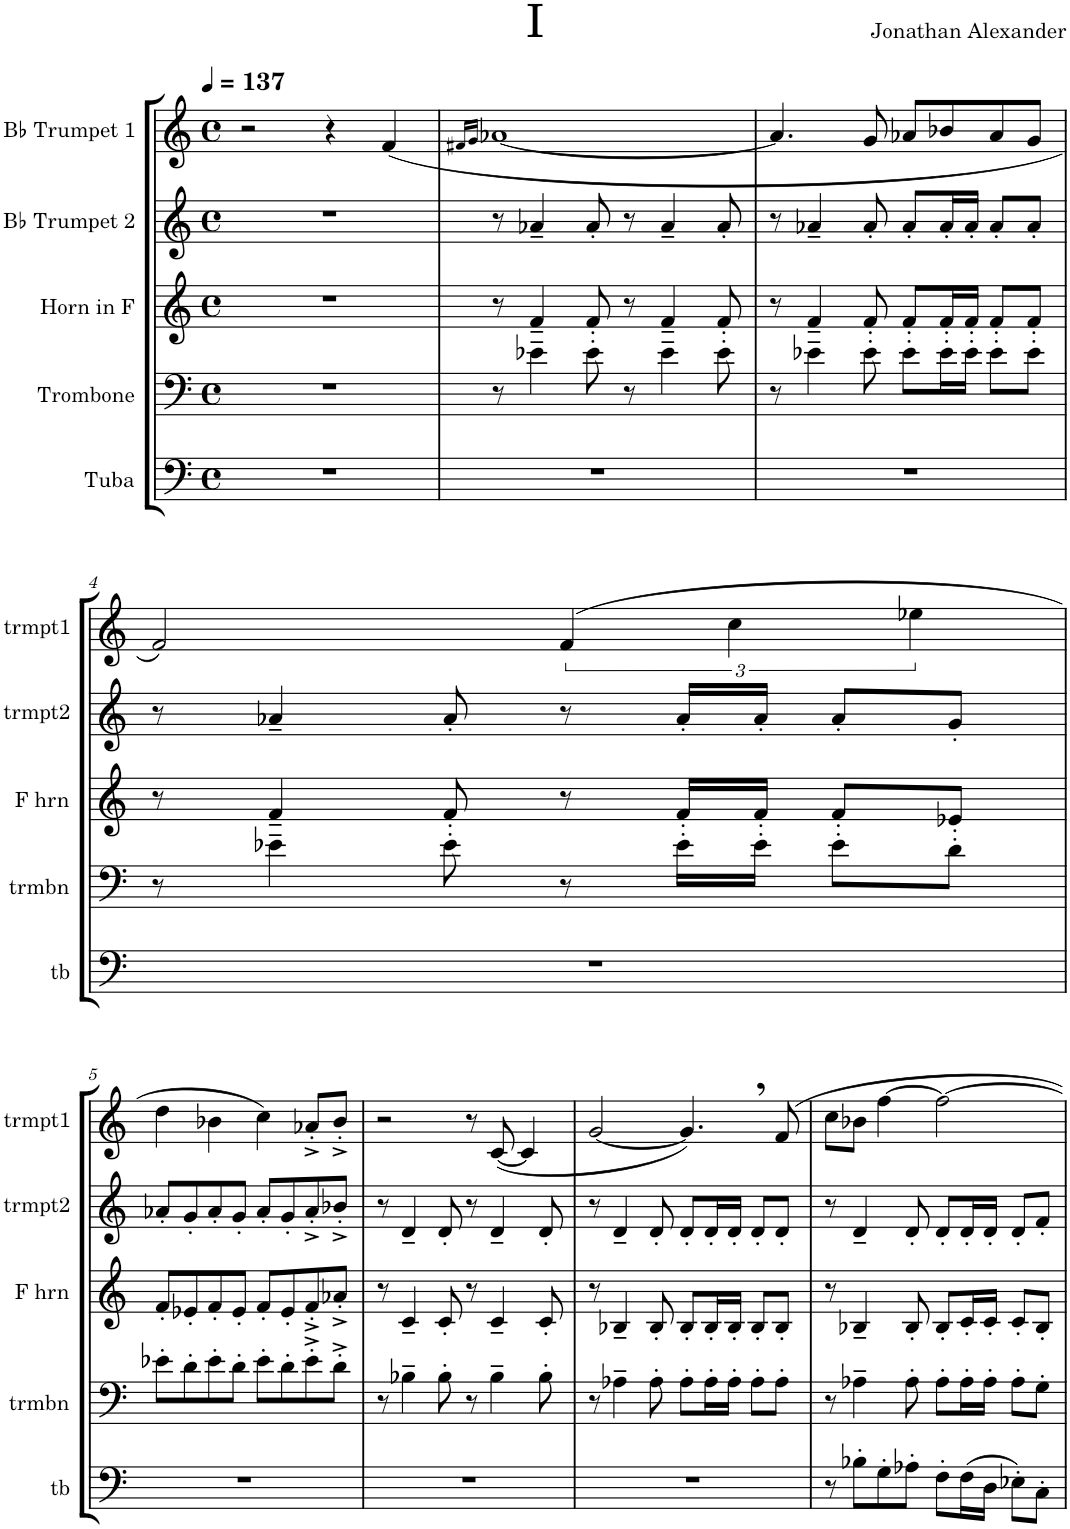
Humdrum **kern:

**kern	**kern	**kern	**kern	**kern
*part5	*part4	*part3	*part2	*part1
*staff5	*staff4	*staff3	*staff2	*staff1
*I"Tuba	*I"Trombone	*I"Horn in F	*I"Bb Trumpet 2	*I"Bb Trumpet 1
*I'tb	*I'trmbn	*	*I'trmpt2	*I'trmpt1
*clefF4	*clefF4	*clefG2	*clefG2	*clefG2
*	*	*ITrd4c7	*ITrd1c2	*ITrd1c2
*k[]	*k[]	*k[]	*k[]	*k[]
*M4/4	*M4/4	*M4/4	*M4/4	*M4/4
*met(c)	*met(c)	*met(c)	*met(c)	*met(c)
*MM137	*MM137	*MM137	*MM137	*MM137
=1	=1	=1	=1	=1
1r	1r	1r	1r	2r
.	.	.	.	4r
.	.	.	.	(4f/
=2	=2	=2	=2	=2
.	.	.	.	16qf#X/LL
.	.	.	.	16qg/JJ
1r	8r	8r	8r	[1a-X
.	4e-X~\	4f~/	4a-X~/	.
.	8e-'\	8f'/	8a-'/	.
.	8r	8r	8r	.
.	4e-~\	4f~/	4a-~/	.
.	8e-'\	8f'/	8a-'/	.
=3	=3	=3	=3	=3
1r	8r	8r	8r	4.a-/]
.	4e-X~\	4f~/	4a-X~/	.
.	8e-'\	8f'/	8a-'/	8g/
.	8e-'\L	8f'/L	8a-'/L	8a-X/L
.	16e-'\L	16f'/L	16a-'/L	8b-X/
.	16e-'\JJ	16f'/JJ	16a-'/JJ	.
.	8e-'\L	8f'/L	8a-'/L	8a-/
.	8e-'\J	8f'/J	8a-'/J	8g/J
!!LO:LB:g=z
=4	=4	=4	=4	=4
1r	8r	8r	8r	2f/)
.	4e-X~\	4f~/	4a-X~/	.
.	8e-'\	8f'/	8a-'/	.
.	8r	8r	8r	(6f/
.	16e-'\LL	16f'/LL	16a-'/LL	.
.	.	.	.	6cc\
.	16e-'\JJ	16f'/JJ	16a-'/JJ	.
.	8e-'\L	8f'/L	8a-'/L	.
.	.	.	.	6ee-X\
.	8d'\J	8e-X'/J	8g'/J	.
!!LO:LB:g=z
=5	=5	=5	=5	=5
1r	8e-X'\L	8f'/L	8a-X'/L	4dd\
.	8d'\	8e-X'/	8g'/	.
.	8e-'\	8f'/	8a-'/	4b-X\
.	8d'\J	8e-'/J	8g'/J	.
.	8e-'\L	8f'/L	8a-'/L	4cc\)
.	8d'\	8e-'/	8g'/	.
.	8e-'^\	8f'^/	8a-'^/	8a-X'^/L
.	8d'^\J	8a-X'^/J	8b-X'^/J	8b-'^/J
=6	=6	=6	=6	=6
1r	8r	8r	8r	2r
.	4B-X~\	4c~/	4d~/	.
.	8B-'\	8c'/	8d'/	.
.	8r	8r	8r	8r
.	4B-~\	4c~/	4d~/	([8c/
.	.	.	.	4c/]
.	8B-'\	8c'/	8d'/	.
=7	=7	=7	=7	=7
1r	8r	8r	8r	[2g/
.	4A-X~\	4B-X~/	4d~/	.
.	8A-'\	8B-'/	8d'/	.
.	8A-'\L	8B-'/L	8d'/L	4.g,/])
.	16A-'\L	16B-'/L	16d'/L	.
.	16A-'\JJ	16B-'/JJ	16d'/JJ	.
.	8A-'\L	8B-'/L	8d'/L	.
.	8A-'\J	8B-'/J	8d'/J	8f/
=8	=8	=8	=8	=8
8r	8r	8r	8r	8cc\L
8B-X'\L	4A-X~\	4B-X~/	4d~/	8b-X\J
8G'\	.	.	.	[4ff\
8A-X'\J	8A-'\	8B-'/	8d'/	.
8F'\L	8A-'\L	8B-'/L	8d'/L	2ff\_
(16F\L	16A-'\L	16c'/L	16d'/L	.
16D\JJ	16A-'\JJ	16c'/JJ	16d'/JJ	.
8E-X'\L)	8A-'\L	8c'/L	8d'/L	.
8C'\J	8G'\J	8B-'/J	8f'/J	.
=	=	=	=	=
*-	*-	*-	*-	*-
